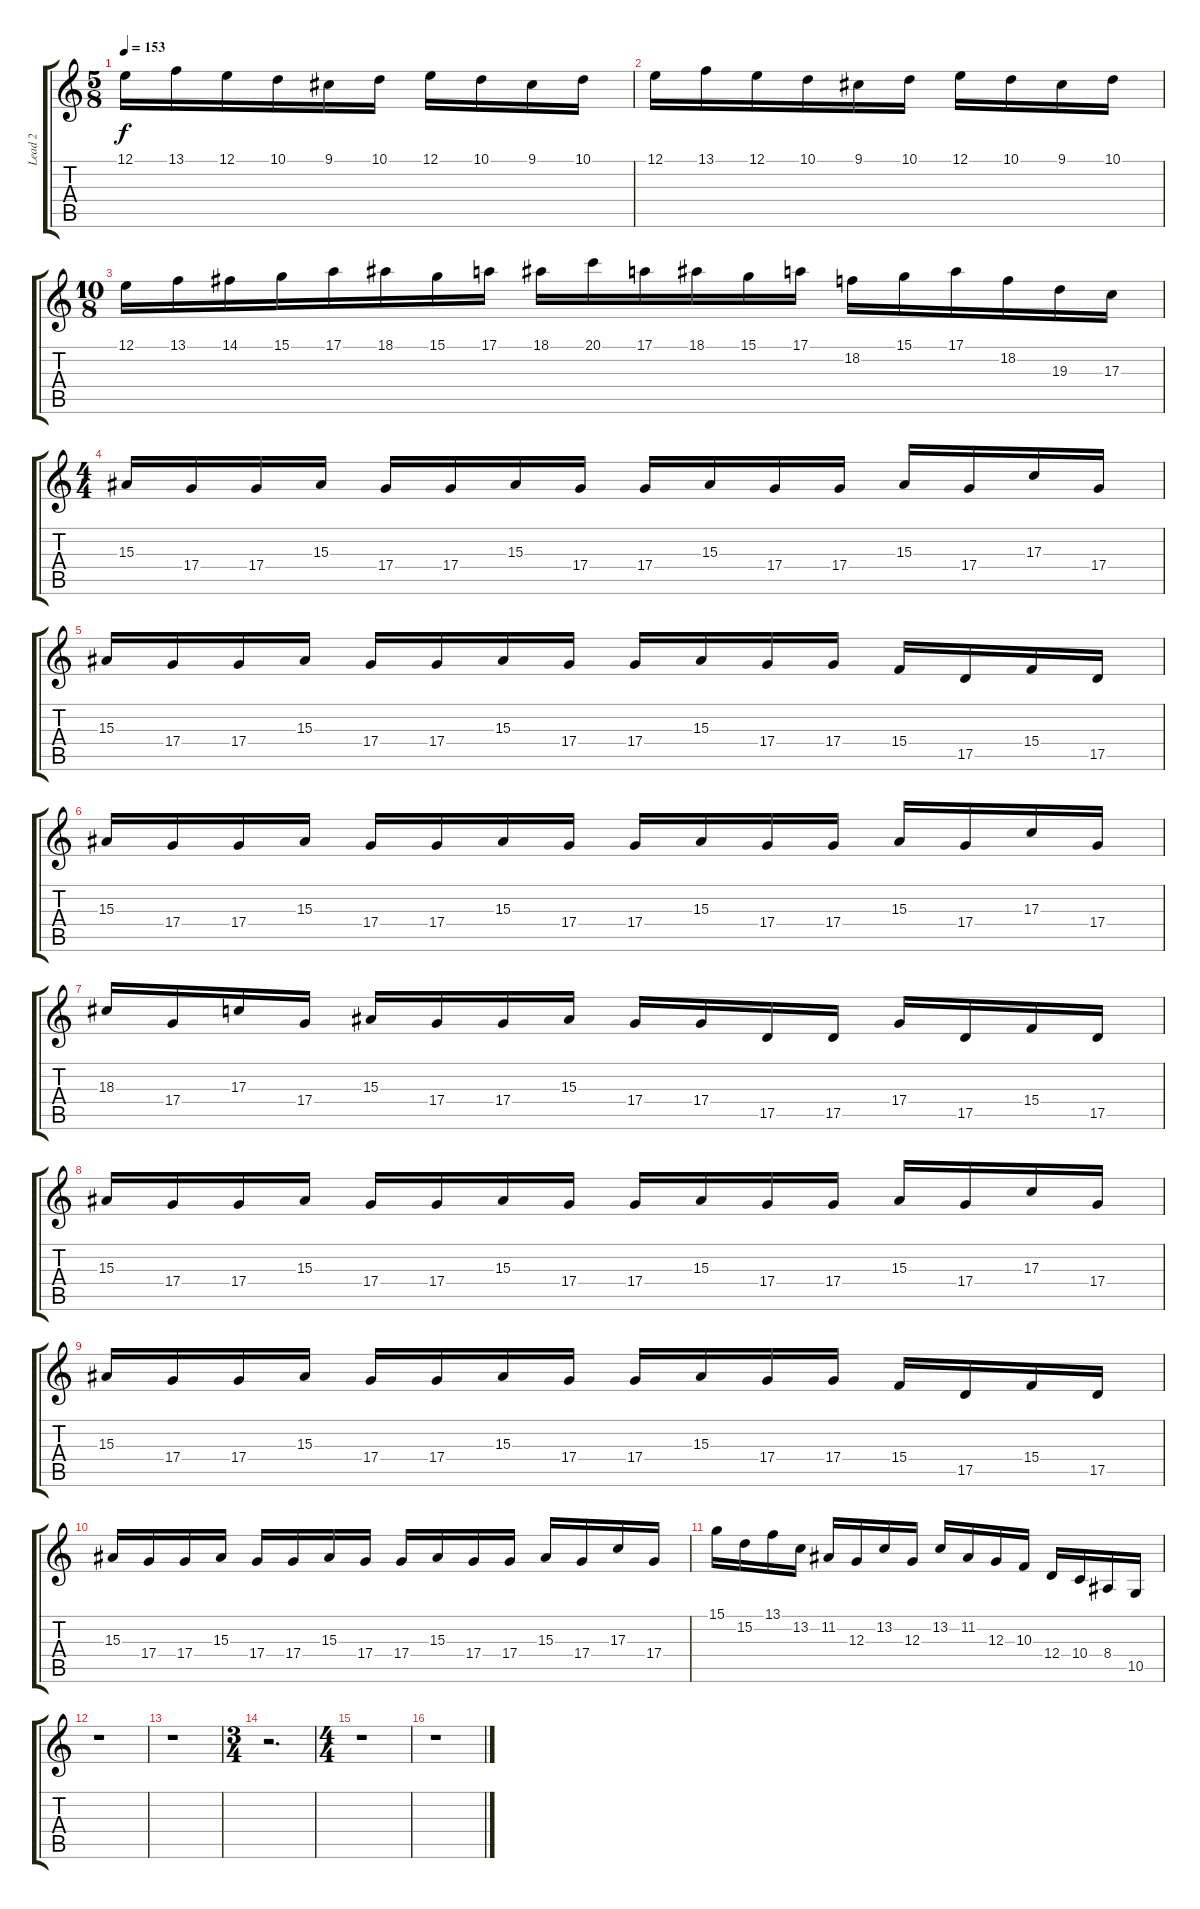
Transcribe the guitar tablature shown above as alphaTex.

\track ("Lead 2" "Lead 2") {instrument lead1square}
\staff {score tabs}
\tuning (E4 B3 G3 D3 A2 E2) {hide}
\ts (5 8)
\tempo 153
\clef g2
\ks c
12.1.16{dy f} 13.1.16 12.1.16 10.1.16 9.1.16 10.1.16 12.1.16 10.1.16 9.1.16 10.1.16 |
12.1.16 13.1.16 12.1.16 10.1.16 9.1.16 10.1.16 12.1.16 10.1.16 9.1.16 10.1.16 |
\ts (10 8)
12.1.16 13.1.16 14.1.16 15.1.16 17.1.16 18.1.16 15.1.16 17.1.16 18.1.16 20.1.16 17.1.16 18.1.16 15.1.16 17.1.16 18.2.16 15.1.16 17.1.16 18.2.16 19.3.16 17.3.16 |
\ts (4 4)
15.3.16 17.4.16 17.4.16 15.3.16 17.4.16 17.4.16 15.3.16 17.4.16 17.4.16 15.3.16 17.4.16 17.4.16 15.3.16 17.4.16 17.3.16 17.4.16 |
15.3.16 17.4.16 17.4.16 15.3.16 17.4.16 17.4.16 15.3.16 17.4.16 17.4.16 15.3.16 17.4.16 17.4.16 15.4.16 17.5.16 15.4.16 17.5.16 |
15.3.16 17.4.16 17.4.16 15.3.16 17.4.16 17.4.16 15.3.16 17.4.16 17.4.16 15.3.16 17.4.16 17.4.16 15.3.16 17.4.16 17.3.16 17.4.16 |
18.3.16 17.4.16 17.3.16 17.4.16 15.3.16 17.4.16 17.4.16 15.3.16 17.4.16 17.4.16 17.5.16 17.5.16 17.4.16 17.5.16 15.4.16 17.5.16 |
15.3.16 17.4.16 17.4.16 15.3.16 17.4.16 17.4.16 15.3.16 17.4.16 17.4.16 15.3.16 17.4.16 17.4.16 15.3.16 17.4.16 17.3.16 17.4.16 |
15.3.16 17.4.16 17.4.16 15.3.16 17.4.16 17.4.16 15.3.16 17.4.16 17.4.16 15.3.16 17.4.16 17.4.16 15.4.16 17.5.16 15.4.16 17.5.16 |
15.3.16 17.4.16 17.4.16 15.3.16 17.4.16 17.4.16 15.3.16 17.4.16 17.4.16 15.3.16 17.4.16 17.4.16 15.3.16 17.4.16 17.3.16 17.4.16 |
15.1.16 15.2.16 13.1.16 13.2.16 11.2.16 12.3.16 13.2.16 12.3.16 13.2.16 11.2.16 12.3.16 10.3.16 12.4.16 10.4.16 8.4.16 10.5.16 |
r.1 |
r.1 |
\ts (3 4)
r.2{d} |
\ts (4 4)
r.1 |
r.1
